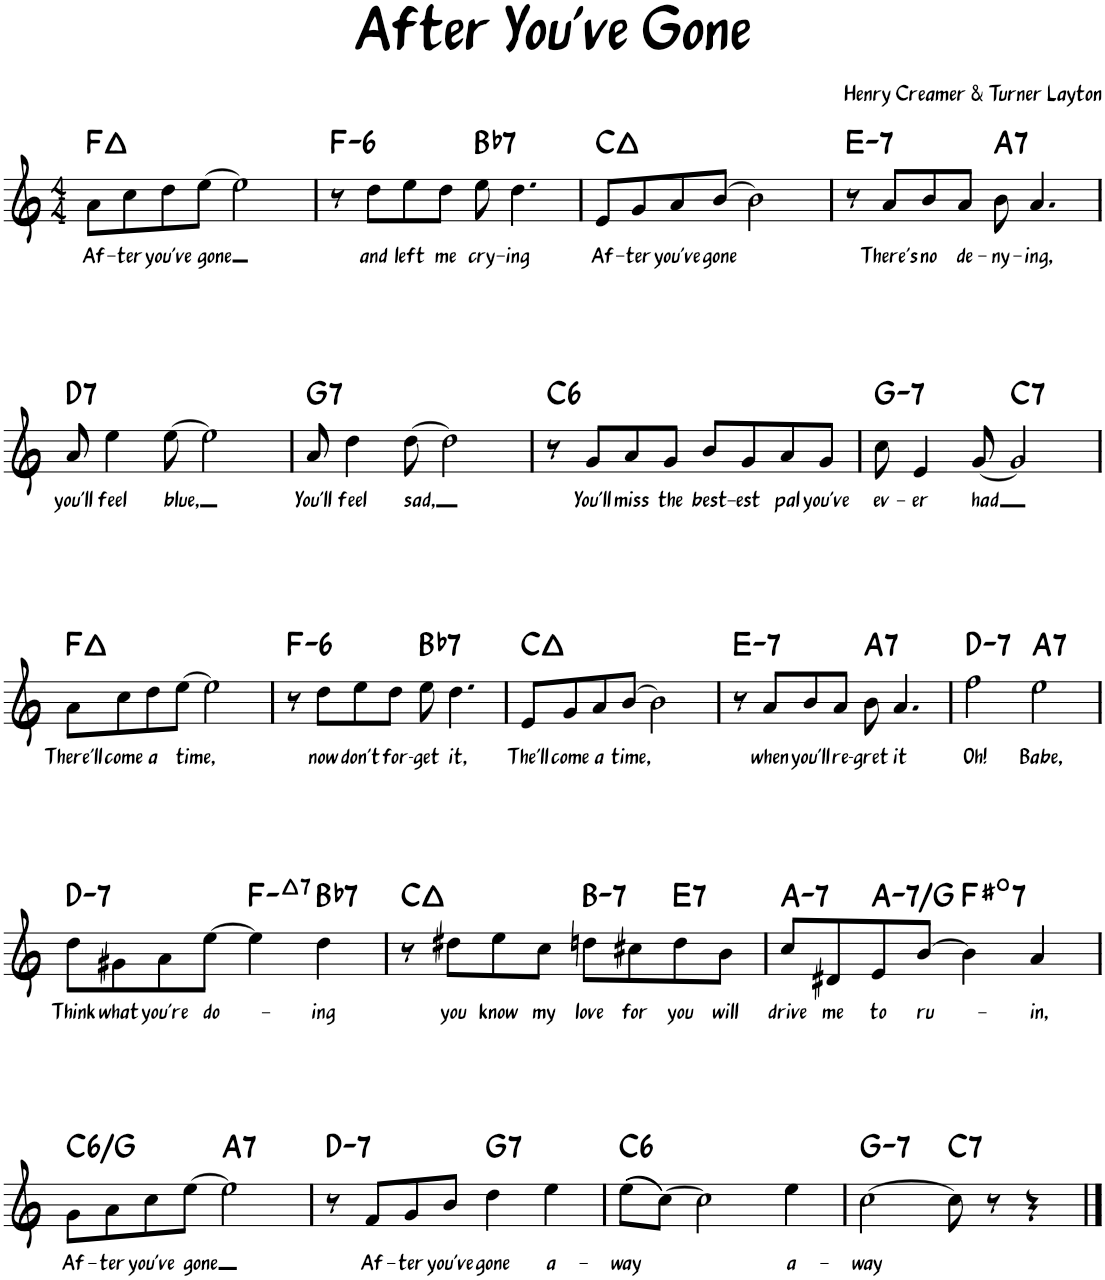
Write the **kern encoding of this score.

**kern	**text	**harte
*part1	*part1	*part1
*staff1	*staff1	*
*I"Piano	*	*
*I'Pno.	*	*
*clefG2	*	*
*k[]	*	*
*M4/4	*	*
=1	=1	=1
!	!LO:LY:b	!
8a\L	Af-	F:maj
!	!LO:LY:b	!
8cc\	-ter	.
!	!LO:LY:b	!
8dd\	you've	.
!	!LO:LY:b	!
[8ee\J	gone	.
2ee\]	.	.
=2	=2	=2
!	!	!LO:H:kt=6
8r	.	F:min6
!	!LO:LY:b	!
8dd\L	and	.
!	!LO:LY:b	!
8ee\	left	.
!	!LO:LY:b	!
8dd\J	me	.
!	!LO:LY:b	!LO:H:kt=7
8ee\	cry-	Bb:7
!	!LO:LY:b	!
4.dd\	-ing	.
=3	=3	=3
!	!LO:LY:b	!
8e/L	Af-	C:maj
!	!LO:LY:b	!
8g/	-ter	.
!	!LO:LY:b	!
8a/	you've	.
!	!LO:LY:b	!
[8b/J	gone	.
2b\]	.	.
=4	=4	=4
!	!	!LO:H:kt=7
8r	.	E:min7
!	!LO:LY:b	!
8a/L	There's	.
!	!LO:LY:b	!
8b/	no	.
!	!LO:LY:b	!
8a/J	de-	.
!	!LO:LY:b	!LO:H:kt=7
8b\	-ny-	A:7
!	!LO:LY:b	!
4.a/	-ing,	.
!!LO:LB:g=z
=5	=5	=5
!	!LO:LY:b	!LO:H:kt=7
8a/	you'll	D:7
!	!LO:LY:b	!
4ee\	feel	.
!	!LO:LY:b	!
[8ee\	blue,	.
2ee\]	.	.
=6	=6	=6
!	!LO:LY:b	!LO:H:kt=7
8a/	You'll	G:7
!	!LO:LY:b	!
4dd\	feel	.
!	!LO:LY:b	!
[8dd\	sad,	.
2dd\]	.	.
=7	=7	=7
!	!	!LO:H:kt=6
8r	.	C:maj6
!	!LO:LY:b	!
8g/L	You'll	.
!	!LO:LY:b	!
8a/	miss	.
!	!LO:LY:b	!
8g/J	the	.
!	!LO:LY:b	!
8b/L	best-	.
!	!LO:LY:b	!
8g/	-est	.
!	!LO:LY:b	!
8a/	pal	.
!	!LO:LY:b	!
8g/J	you've	.
=8	=8	=8
!	!LO:LY:b	!LO:H:kt=7
8cc\	ev-	G:min7
!	!LO:LY:b	!
4e/	-er	.
!	!LO:LY:b	!
[8g/	had	.
!	!	!LO:H:kt=7
2g/]	.	C:7
!!LO:LB:g=z
=9	=9	=9
!	!LO:LY:b	!
8a\L	There'll	F:maj
!	!LO:LY:b	!
8cc\	come	.
!	!LO:LY:b	!
8dd\	a	.
!	!LO:LY:b	!
[8ee\J	time,	.
2ee\]	.	.
=10	=10	=10
!	!	!LO:H:kt=6
8r	.	F:min6
!	!LO:LY:b	!
8dd\L	now	.
!	!LO:LY:b	!
8ee\	don't	.
!	!LO:LY:b	!
8dd\J	for-	.
!	!LO:LY:b	!LO:H:kt=7
8ee\	-get	Bb:7
!	!LO:LY:b	!
4.dd\	it,	.
=11	=11	=11
!	!LO:LY:b	!
8e/L	The'll	C:maj
!	!LO:LY:b	!
8g/	come	.
!	!LO:LY:b	!
8a/	a	.
!	!LO:LY:b	!
[8b/J	time,	.
2b\]	.	.
=12	=12	=12
!	!	!LO:H:kt=7
8r	.	E:min7
!	!LO:LY:b	!
8a/L	when	.
!	!LO:LY:b	!
8b/	you'll	.
!	!LO:LY:b	!
8a/J	re-	.
!	!LO:LY:b	!LO:H:kt=7
8b\	-gret	A:7
!	!LO:LY:b	!
4.a/	it	.
=13	=13	=13
!	!LO:LY:b	!LO:H:kt=7
2ff\	Oh!	D:min7
!	!LO:LY:b	!LO:H:kt=7
2ee\	Babe,	A:7
!!LO:LB:g=z
=14	=14	=14
!	!LO:LY:b	!LO:H:kt=7
8dd\L	Think	D:min7
!	!LO:LY:b	!
8g#X\	what	.
!	!LO:LY:b	!
8a\	you're	.
!	!LO:LY:b	!
[8ee\J	do-	.
!	!	!LO:H:kt=^7
4ee\]	.	F:minmaj7
!	!LO:LY:b	!LO:H:kt=7
4dd\	-ing	Bb:7
=15	=15	=15
8r	.	C:maj
!	!LO:LY:b	!
8dd#X\L	you	.
!	!LO:LY:b	!
8ee\	know	.
!	!LO:LY:b	!
8cc\J	my	.
!	!LO:LY:b	!LO:H:kt=7
8ddn\L	love	B:min7
!	!LO:LY:b	!
8cc#X\	for	.
!	!LO:LY:b	!LO:H:kt=7
8dd\	you	E:7
!	!LO:LY:b	!
8b\J	will	.
=16	=16	=16
!	!LO:LY:b	!LO:H:kt=7
8cc/L	drive	A:min7
!	!LO:LY:b	!
8d#X/	me	.
!	!LO:LY:b	!LO:H:kt=7
8e/	to	A:min7/b7
!	!LO:LY:b	!
[8b/J	ru-	.
!	!	!LO:H:kt=7
4b\]	.	F#:dim7
!	!LO:LY:b	!
4a/	-in,	.
!!LO:LB:g=z
=17	=17	=17
!	!LO:LY:b	!LO:H:kt=6
8g\L	Af-	C:maj6/5
!	!LO:LY:b	!
8a\	-ter	.
!	!LO:LY:b	!
8cc\	you've	.
!	!LO:LY:b	!
[8ee\J	gone	.
!	!	!LO:H:kt=7
2ee\]	.	A:7
=18	=18	=18
!	!	!LO:H:kt=7
8r	.	D:min7
!	!LO:LY:b	!
8f/L	Af-	.
!	!LO:LY:b	!
8g/	-ter	.
!	!LO:LY:b	!
8b/J	you've	.
!	!LO:LY:b	!LO:H:kt=7
4dd\	gone	G:7
!	!LO:LY:b	!
4ee\	a-	.
=19	=19	=19
!	!LO:LY:b	!LO:H:kt=6
(8ee\L	-way	C:maj6
[8cc\J)	.	.
2cc\]	.	.
!	!LO:LY:b	!
4ee\	a-	.
=20	=20	=20
!	!LO:LY:b	!LO:H:kt=7
[2cc\	-way	G:min7
!	!	!LO:H:kt=7
8cc\]	.	C:7
8r	.	.
4r	.	.
==	==	==
*-	*-	*-
